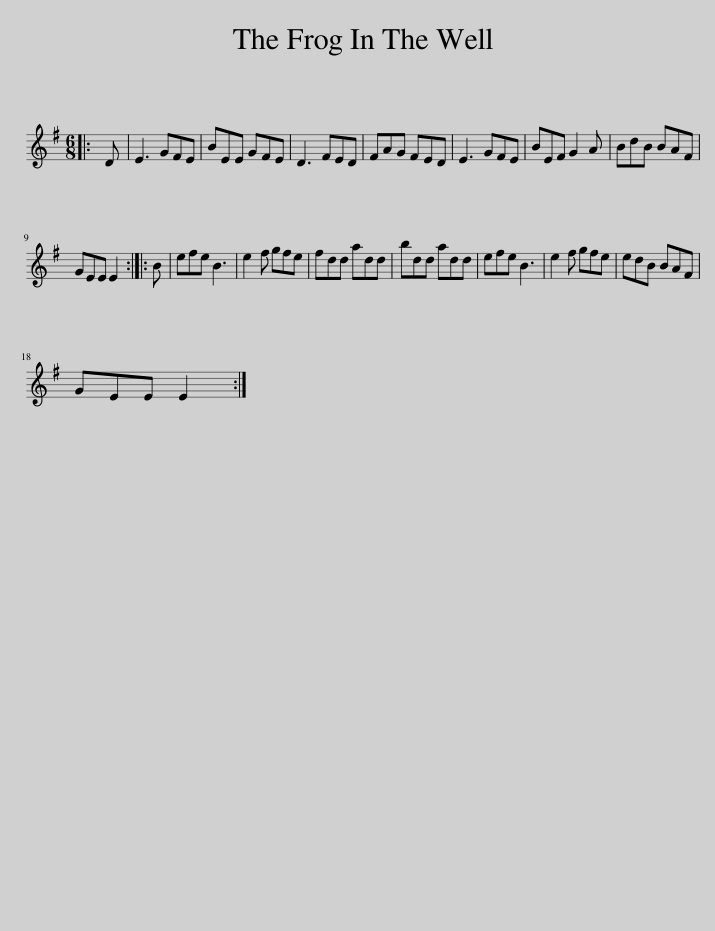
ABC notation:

X:1
L:1/8
M:6/8
I:linebreak $
K:Emin
V:1 treble
V:1
|: D | E3 GFE | BEE GFE | D3 FED | FAG FED | %5
 E3 GFE | BEF G2 A | BdB BAF |$ GEE E2 :: B | %10
 efe B3 | e2 f gfe | fdd add | bdd add | efe B3 | %15
 e2 f gfe | edB BAF |$ GEE E2 :| %18
